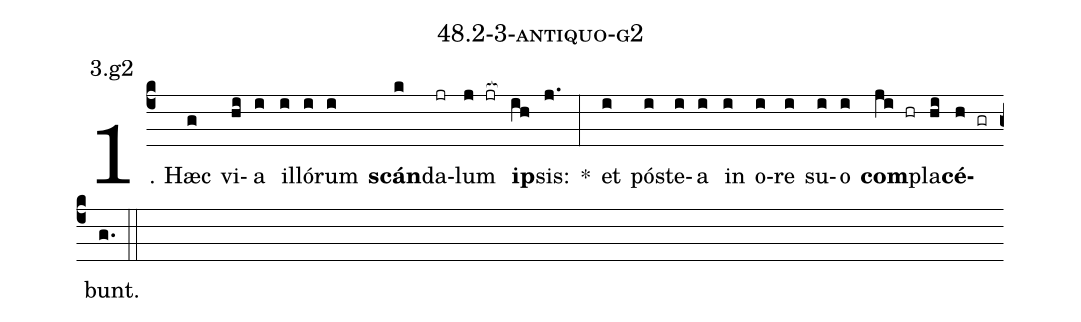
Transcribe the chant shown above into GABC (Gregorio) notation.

name: 48.2-3-antiquo-g2;
annotation: 3.g2;
%%
(c4)1. Hæc(g) vi(hi)a(i) il(i)ló(i)rum(i) <b>scán</b>(k)da(jr)lum(j jr[ocb:1{]) <b>ip</b>(ih[ocb:0}])sis:(j.) *(:) et(i) póst(i)e(i)a(i) in(i) o(i)re(i) su(i)o(i) <b>com</b>(ji hr)pla(hi)<b>cé</b>(h gr)bunt.(g.) (::)


%E(i) u(i) o(ji) u(hi) a(h) e.(g.) (::)
